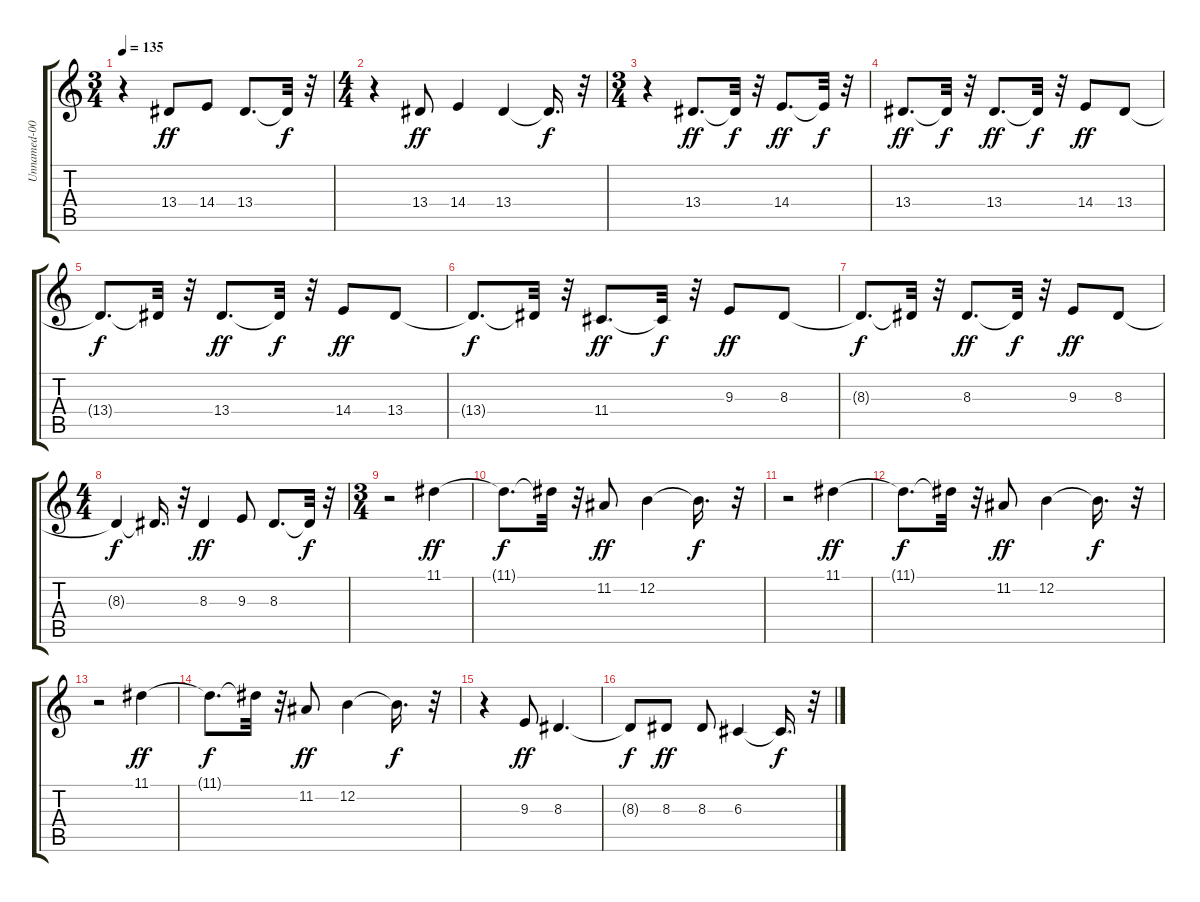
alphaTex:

\track ("Unnamed-001" "Unnamed-00") {instrument electricpiano2}
\staff {score tabs}
\tuning (E4 B3 G3 D3 A2 E2) {hide}
\ts (3 4)
\tempo 135
\clef g2
\ks c
r.4{dy f} 13.4.8{dy ff} 14.4.8 13.4.8{d} 13.4{t}.32{dy f} r.32 |
\ts (4 4)
r.4 13.4.8{dy ff} 14.4.4 13.4.4 13.4{t}.16{d dy f} r.32 |
\ts (3 4)
r.4 13.4.8{d dy ff} 13.4{t}.32{dy f} r.32 14.4.8{d dy ff} 14.4{t}.32{dy f} r.32 |
13.4.8{d dy ff} 13.4{t}.32{dy f} r.32 13.4.8{d dy ff} 13.4{t}.32{dy f} r.32 14.4.8{dy ff} 13.4.8 |
13.4{t}.8{d dy f} 13.4{t}.32 r.32 13.4.8{d dy ff} 13.4{t}.32{dy f} r.32 14.4.8{dy ff} 13.4.8 |
13.4{t}.8{d dy f} 13.4{t}.32 r.32 11.4.8{d dy ff} 11.4{t}.32{dy f} r.32 9.3.8{dy ff} 8.3.8 |
8.3{t}.8{d dy f} 8.3{t}.32 r.32 8.3.8{d dy ff} 8.3{t}.32{dy f} r.32 9.3.8{dy ff} 8.3.8 |
\ts (4 4)
8.3{t}.4{dy f} 8.3{t}.16{d} r.32 8.3.4{dy ff} 9.3.8 8.3.8{d} 8.3{t}.32{dy f} r.32 |
\ts (3 4)
r.2 11.1.4{dy ff} |
11.1{t}.8{d dy f} 11.1{t}.32 r.32 11.2.8{dy ff} 12.2.4 12.2{t}.16{d dy f} r.32 |
r.2 11.1.4{dy ff} |
11.1{t}.8{d dy f} 11.1{t}.32 r.32 11.2.8{dy ff} 12.2.4 12.2{t}.16{d dy f} r.32 |
r.2 11.1.4{dy ff} |
11.1{t}.8{d dy f} 11.1{t}.32 r.32 11.2.8{dy ff} 12.2.4 12.2{t}.16{d dy f} r.32 |
r.4 9.3.8{dy ff} 8.3.4{d} |
8.3{t}.8{dy f} 8.3.8{dy ff} 8.3.8 6.3.4 6.3{t}.16{d dy f} r.32
